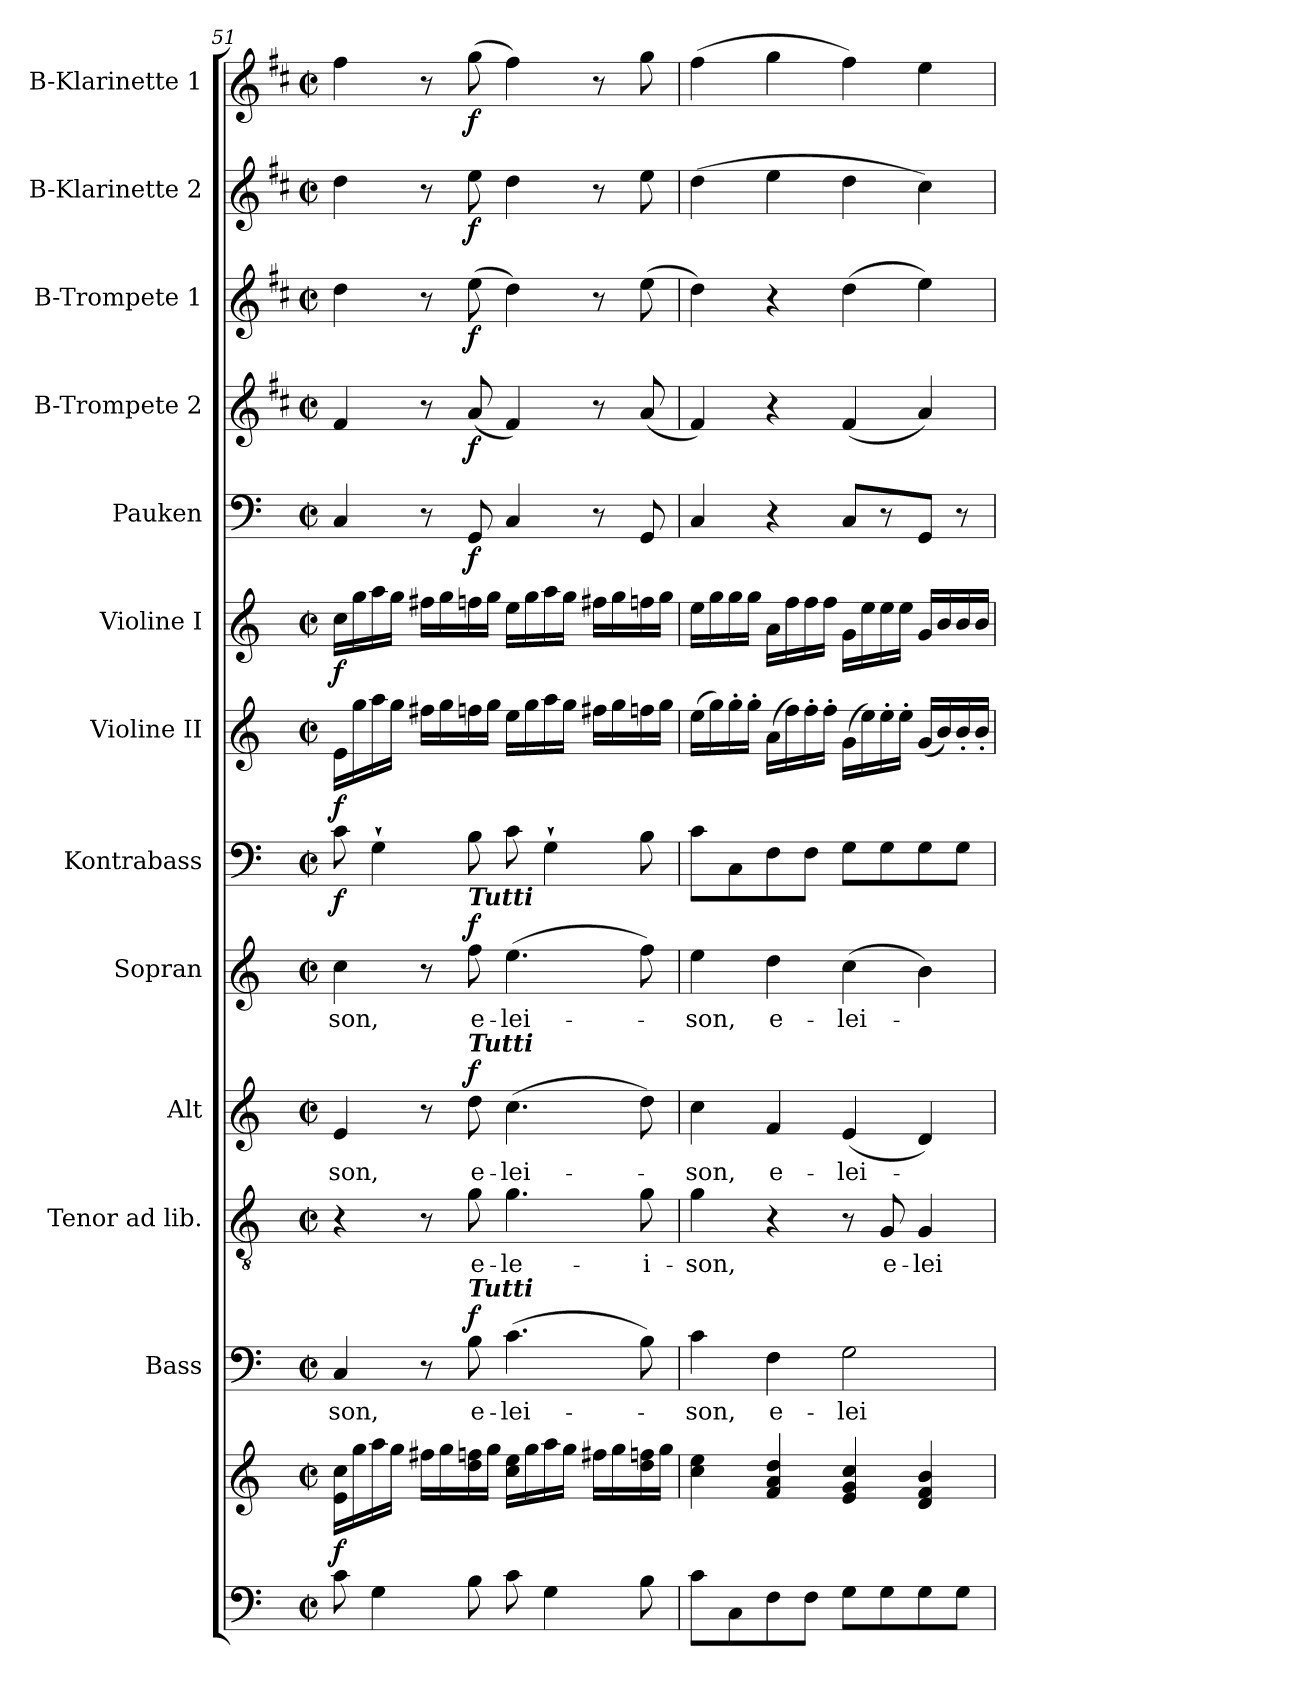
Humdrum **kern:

**kern	**kern	**dynam	**kern	**text	**dynam	**kern	**text	**kern	**text	**dynam	**kern	**text	**dynam	**kern	**dynam	**kern	**dynam	**kern	**dynam	**kern	**dynam	**kern	**dynam	**kern	**dynam	**kern	**dynam	**kern	**dynam
*part13	*part13	*part13	*part12	*part12	*part12	*part11	*part11	*part10	*part10	*part10	*part9	*part9	*part9	*part8	*part8	*part7	*part7	*part6	*part6	*part5	*part5	*part4	*part4	*part3	*part3	*part2	*part2	*part1	*part1
*staff14	*staff13	*staff13/14	*staff12	*staff12	*staff12	*staff11	*staff11	*staff10	*staff10	*staff10	*staff9	*staff9	*staff9	*staff8	*staff8	*staff7	*staff7	*staff6	*staff6	*staff5	*staff5	*staff4	*staff4	*staff3	*staff3	*staff2	*staff2	*staff1	*staff1
*	*	*	*I"Bass	*	*	*I"Tenor ad lib.	*	*I"Alt	*	*	*I"Sopran	*	*	*I"Kontrabass	*	*I"Violine II	*	*I"Violine I	*	*I"Pauken	*	*I"B-Trompete 2	*	*I"B-Trompete 1	*	*I"B-Klarinette 2	*	*I"B-Klarinette 1	*
*	*	*	*I'B.	*	*	*I'T.	*	*I'A.	*	*	*I'S.	*	*	*I'Kb.	*	*I'Vl. II	*	*I'Vl. I	*	*I'Pk.	*	*I'Trp. 2	*	*I'Trp. 1	*	*I'B Kl. 2	*	*I'B Kl. 1	*
*clefF4	*clefG2	*	*clefF4	*	*	*clefGv2	*	*clefG2	*	*	*clefG2	*	*	*clefF4	*	*clefG2	*	*clefG2	*	*clefF4	*	*clefG2	*	*clefG2	*	*clefG2	*	*clefG2	*
*	*	*	*	*	*	*	*	*	*	*	*	*	*	*ITrd7c12	*	*	*	*	*	*	*	*ITrd1c2	*	*ITrd1c2	*	*ITrd1c2	*	*ITrd1c2	*
*k[]	*k[]	*	*k[]	*	*	*k[]	*	*k[]	*	*	*k[]	*	*	*k[]	*	*k[]	*	*k[]	*	*k[]	*	*k[]	*	*k[]	*	*k[]	*	*k[]	*
*C:	*C:	*	*C:	*	*	*C:	*	*C:	*	*	*C:	*	*	*C:	*	*C:	*	*C:	*	*C:	*	*C:	*	*C:	*	*C:	*	*C:	*
*M2/2	*M2/2	*	*M2/2	*	*	*M2/2	*	*M2/2	*	*	*M2/2	*	*	*M2/2	*	*M2/2	*	*M2/2	*	*M2/2	*	*M2/2	*	*M2/2	*	*M2/2	*	*M2/2	*
*met(c|)	*met(c|)	*	*met(c|)	*	*	*met(c|)	*	*met(c|)	*	*	*met(c|)	*	*	*met(c|)	*	*met(c|)	*	*met(c|)	*	*met(c|)	*	*met(c|)	*	*met(c|)	*	*met(c|)	*	*met(c|)	*
=51	=51	=51	=51	=51	=51	=51	=51	=51	=51	=51	=51	=51	=51	=51	=51	=51	=51	=51	=51	=51	=51	=51	=51	=51	=51	=51	=51	=51	=51
!	!	!LO:DY:b	!	!LO:LY:b	!	!	!	!	!LO:LY:b	!	!	!LO:LY:b	!	!	!LO:DY:b	!	!LO:DY:b	!	!LO:DY:b	!	!	!	!	!	!	!	!	!	!
8c\	16e\ 16cc\LL	f	4C/	-son,	.	4r	.	4e/	-son,	.	4cc\	-son,	.	8C\	f	16e\LL	f	16cc\LL	f	4C/	.	4e/	.	4cc\	.	4cc\	.	4ee\	.
.	16gg\	.	.	.	.	.	.	.	.	.	.	.	.	.	.	16gg\	.	16gg\	.	.	.	.	.	.	.	.	.	.	.
4G\	16aa\	.	.	.	.	.	.	.	.	.	.	.	.	4GG`>\	.	16aa\	.	16aa\	.	.	.	.	.	.	.	.	.	.	.
.	16gg\JJ	.	.	.	.	.	.	.	.	.	.	.	.	.	.	16gg\JJ	.	16gg\JJ	.	.	.	.	.	.	.	.	.	.	.
.	16ff#X\LL	.	8r	.	.	8r	.	8r	.	.	8r	.	.	.	.	16ff#X\LL	.	16ff#X\LL	.	8r	.	8r	.	8r	.	8r	.	8r	.
.	16gg\	.	.	.	.	.	.	.	.	.	.	.	.	.	.	16gg\	.	16gg\	.	.	.	.	.	.	.	.	.	.	.
!	!	!	!	!	!	!	!	!	!	!	!LO:TX:a:Bi:t=Tutti	!	!	!	!	!	!	!	!	!	!	!	!	!	!	!	!	!	!
!	!	!	!	!	!	!	!	!LO:TX:a:Bi:t=Tutti	!	!	!	!	!	!	!	!	!	!	!	!	!	!	!	!	!	!	!	!	!
!	!	!	!LO:TX:a:Bi:t=Tutti	!	!	!	!	!	!	!	!	!	!	!	!	!	!	!	!	!	!	!	!	!	!	!	!	!	!
!	!	!	!	!LO:LY:b	!LO:DY:a	!	!LO:LY:b	!	!LO:LY:b	!LO:DY:a	!	!LO:LY:b	!LO:DY:a	!	!	!	!	!	!	!	!LO:DY:b	!	!LO:DY:b	!	!LO:DY:b	!	!LO:DY:b	!	!LO:DY:b
8B\	16dd\ 16ffn\	.	8B\	e-	f	8g\	e-	8dd\	e-	f	8ff\	e-	f	8BB\	.	16ffn\	.	16ffn\	.	8GG/	f	(<8g/	f	(>8dd\	f	8dd\	f	(>8ff\	f
.	16gg\JJ	.	.	.	.	.	.	.	.	.	.	.	.	.	.	16gg\JJ	.	16gg\JJ	.	.	.	.	.	.	.	.	.	.	.
!	!	!	!	!LO:LY:b	!	!	!LO:LY:b	!	!LO:LY:b	!	!	!LO:LY:b	!	!	!	!	!	!	!	!	!	!	!	!	!	!	!	!	!
8c\	16cc\ 16ee\LL	.	(>4.c\	-lei-	.	4.g\	-le-	(>4.cc\	-lei-	.	(>4.ee\	-lei-	.	8C\	.	16ee\LL	.	16ee\LL	.	4C/	.	4e/)	.	4cc\)	.	4cc\	.	4ee\)	.
.	16gg\	.	.	.	.	.	.	.	.	.	.	.	.	.	.	16gg\	.	16gg\	.	.	.	.	.	.	.	.	.	.	.
4G\	16aa\	.	.	.	.	.	.	.	.	.	.	.	.	4GG`>\	.	16aa\	.	16aa\	.	.	.	.	.	.	.	.	.	.	.
.	16gg\JJ	.	.	.	.	.	.	.	.	.	.	.	.	.	.	16gg\JJ	.	16gg\JJ	.	.	.	.	.	.	.	.	.	.	.
.	16ff#X\LL	.	.	.	.	.	.	.	.	.	.	.	.	.	.	16ff#X\LL	.	16ff#X\LL	.	8r	.	8r	.	8r	.	8r	.	8r	.
.	16gg\	.	.	.	.	.	.	.	.	.	.	.	.	.	.	16gg\	.	16gg\	.	.	.	.	.	.	.	.	.	.	.
!	!	!	!	!	!	!	!LO:LY:b	!	!	!	!	!	!	!	!	!	!	!	!	!	!	!	!	!	!	!	!	!	!
8B\	16dd\ 16ffn\	.	8B\)	.	.	8g\	-i-	8dd\)	.	.	8ff\)	.	.	8BB\	.	16ffn\	.	16ffn\	.	8GG/	.	(<8g/	.	(>8dd\	.	8dd\	.	8ff\	.
.	16gg\JJ	.	.	.	.	.	.	.	.	.	.	.	.	.	.	16gg\JJ	.	16gg\JJ	.	.	.	.	.	.	.	.	.	.	.
=52	=52	=52	=52	=52	=52	=52	=52	=52	=52	=52	=52	=52	=52	=52	=52	=52	=52	=52	=52	=52	=52	=52	=52	=52	=52	=52	=52	=52	=52
!	!	!	!	!LO:LY:b	!	!	!LO:LY:b	!	!LO:LY:b	!	!	!LO:LY:b	!	!	!	!	!	!	!	!	!	!	!	!	!	!	!	!	!
8c\L	4cc\ 4ee\	.	4c\	-son,	.	4g\	-son,	4cc\	-son,	.	4ee\	-son,	.	8C\L	.	(>16ee\LL	.	16ee\LL	.	4C/	.	4e/)	.	4cc\)	.	(>4cc\	.	(>4ee\	.
.	.	.	.	.	.	.	.	.	.	.	.	.	.	.	.	16gg\)	.	16gg\	.	.	.	.	.	.	.	.	.	.	.
8C\	.	.	.	.	.	.	.	.	.	.	.	.	.	8CC\	.	16gg'>\	.	16gg\	.	.	.	.	.	.	.	.	.	.	.
.	.	.	.	.	.	.	.	.	.	.	.	.	.	.	.	16gg'>\JJ	.	16gg\JJ	.	.	.	.	.	.	.	.	.	.	.
!	!	!	!	!LO:LY:b	!	!	!	!	!LO:LY:b	!	!	!LO:LY:b	!	!	!	!	!	!	!	!	!	!	!	!	!	!	!	!	!
8F\	4f/ 4a/ 4dd/	.	4F\	e-	.	4r	.	4f/	e-	.	4dd\	e-	.	8FF\	.	(>16a\LL	.	16a\LL	.	4r	.	4r	.	4r	.	4dd\	.	4ff\	.
.	.	.	.	.	.	.	.	.	.	.	.	.	.	.	.	16ff\)	.	16ff\	.	.	.	.	.	.	.	.	.	.	.
8F\J	.	.	.	.	.	.	.	.	.	.	.	.	.	8FF\J	.	16ff'>\	.	16ff\	.	.	.	.	.	.	.	.	.	.	.
.	.	.	.	.	.	.	.	.	.	.	.	.	.	.	.	16ff'>\JJ	.	16ff\JJ	.	.	.	.	.	.	.	.	.	.	.
!	!	!	!	!LO:LY:b	!	!	!	!	!LO:LY:b	!	!	!LO:LY:b	!	!	!	!	!	!	!	!	!	!	!	!	!	!	!	!	!
8G\L	4e/ 4g/ 4cc/	.	2G\	-lei-	.	8r	.	(<4e/	-lei-	.	(>4cc\	-lei-	.	8GG\L	.	(>16g\LL	.	16g\LL	.	8C/L	.	(<4e/	.	(>4cc\	.	4cc\	.	4ee\)	.
.	.	.	.	.	.	.	.	.	.	.	.	.	.	.	.	16ee\)	.	16ee\	.	.	.	.	.	.	.	.	.	.	.
!	!	!	!	!	!	!	!LO:LY:b	!	!	!	!	!	!	!	!	!	!	!	!	!	!	!	!	!	!	!	!	!	!
8G\	.	.	.	.	.	8G/	e-	.	.	.	.	.	.	8GG\	.	16ee'>\	.	16ee\	.	8r	.	.	.	.	.	.	.	.	.
.	.	.	.	.	.	.	.	.	.	.	.	.	.	.	.	16ee'>\JJ	.	16ee\JJ	.	.	.	.	.	.	.	.	.	.	.
!	!	!	!	!	!	!	!LO:LY:b	!	!	!	!	!	!	!	!	!	!	!	!	!	!	!	!	!	!	!	!	!	!
8G\	4d/ 4f/ 4b/	.	.	.	.	4G/	-lei-	4d/)	.	.	4b\)	.	.	8GG\	.	(<16g/LL	.	16g/LL	.	8GG/J	.	4g/)	.	4dd\)	.	4b\)	.	4dd\	.
.	.	.	.	.	.	.	.	.	.	.	.	.	.	.	.	16b/)	.	16b/	.	.	.	.	.	.	.	.	.	.	.
8G\J	.	.	.	.	.	.	.	.	.	.	.	.	.	8GG\J	.	16b'</	.	16b/	.	8r	.	.	.	.	.	.	.	.	.
.	.	.	.	.	.	.	.	.	.	.	.	.	.	.	.	16b'</JJ	.	16b/JJ	.	.	.	.	.	.	.	.	.	.	.
=	=	=	=	=	=	=	=	=	=	=	=	=	=	=	=	=	=	=	=	=	=	=	=	=	=	=	=	=	=
*-	*-	*-	*-	*-	*-	*-	*-	*-	*-	*-	*-	*-	*-	*-	*-	*-	*-	*-	*-	*-	*-	*-	*-	*-	*-	*-	*-	*-	*-
